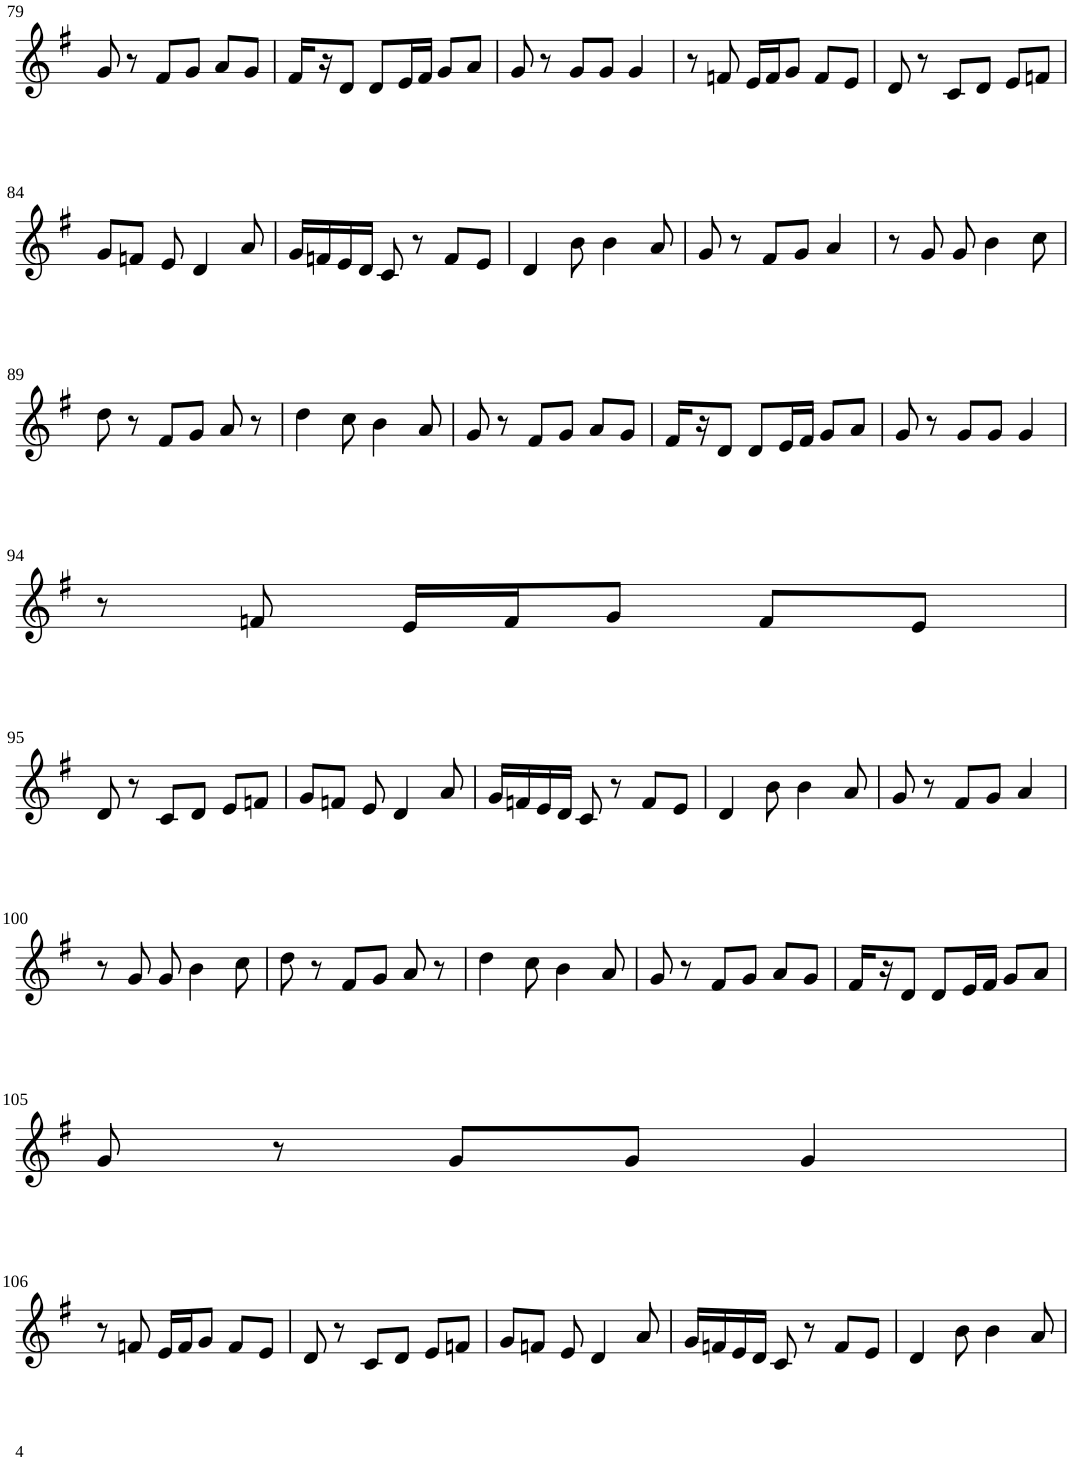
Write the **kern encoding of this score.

**kern
*part1
*staff1
*I"Violin
!!LO:PB:g=z
*clefG2
*k[f#]
*G:
*M3/4
=79
8g/
8r
8f#/L
8g/J
8a/L
8g/J
=80
16f#/LL
16r
8d/J
8d/L
16e/L
16f#/JJ
8g/L
8a/J
=81
8g/
8r
8g/L
8g/J
4g/
=82
8r
8fn/
16e/LL
16f/J
8g/J
8f/L
8e/J
=83
8d/
8r
8c/L
8d/J
8e/L
8fn/J
!!LO:LB:g=z
=84
8g/L
8fn/J
8e/
4d/
8a/
=85
16g/LL
16fn/
16e/
16d/JJ
8c/
8r
8f/L
8e/J
=86
4d/
8b\
4b\
8a/
=87
8g/
8r
8f#/L
8g/J
4a/
=88
8r
8g/
8g/
4b\
8cc\
!!LO:LB:g=z
=89
8dd\
8r
8f#/L
8g/J
8a/
8r
=90
4dd\
8cc\
4b\
8a/
=91
8g/
8r
8f#/L
8g/J
8a/L
8g/J
=92
16f#/LL
16r
8d/J
8d/L
16e/L
16f#/JJ
8g/L
8a/J
=93
8g/
8r
8g/L
8g/J
4g/
!!LO:LB:g=z
=94
8r
8fn/
16e/LL
16f/J
8g/J
8f/L
8e/J
!!LO:LB:g=z
=95
8d/
8r
8c/L
8d/J
8e/L
8fn/J
=96
8g/L
8fn/J
8e/
4d/
8a/
=97
16g/LL
16fn/
16e/
16d/JJ
8c/
8r
8f/L
8e/J
=98
4d/
8b\
4b\
8a/
=99
8g/
8r
8f#/L
8g/J
4a/
!!LO:LB:g=z
=100
8r
8g/
8g/
4b\
8cc\
=101
8dd\
8r
8f#/L
8g/J
8a/
8r
=102
4dd\
8cc\
4b\
8a/
=103
8g/
8r
8f#/L
8g/J
8a/L
8g/J
=104
16f#/LL
16r
8d/J
8d/L
16e/L
16f#/JJ
8g/L
8a/J
!!LO:LB:g=z
=105
8g/
8r
8g/L
8g/J
4g/
!!LO:LB:g=z
=106
8r
8fn/
16e/LL
16f/J
8g/J
8f/L
8e/J
=107
8d/
8r
8c/L
8d/J
8e/L
8fn/J
=108
8g/L
8fn/J
8e/
4d/
8a/
=109
16g/LL
16fn/
16e/
16d/JJ
8c/
8r
8f/L
8e/J
=110
4d/
8b\
4b\
8a/
=
*-
